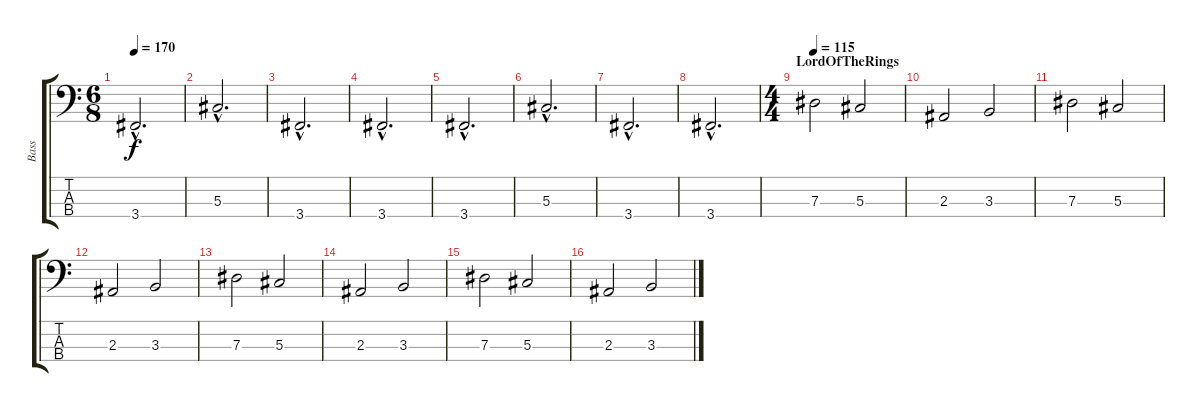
\track ("Bass" "Bass") {instrument electricbasspick}
\staff {score tabs}
\tuning (Gb2 Db2 Ab1 Eb1) {hide}
\ts (6 8)
\tempo 170
\clef f4
\ks c
3.4{hac}.2{d dy f} |
5.3{hac}.2{d} |
3.4{hac}.2{d} |
3.4{hac}.2{d} |
3.4{hac}.2{d} |
5.3{hac}.2{d} |
3.4{hac}.2{d} |
3.4{hac}.2{d} |
\ts (4 4)
\section ("" "LordOfTheRings")
\tempo 115
7.3.2 5.3.2 |
2.3.2 3.3.2 |
7.3.2 5.3.2 |
2.3.2 3.3.2 |
7.3.2 5.3.2 |
2.3.2 3.3.2 |
7.3.2 5.3.2 |
2.3.2 3.3.2
